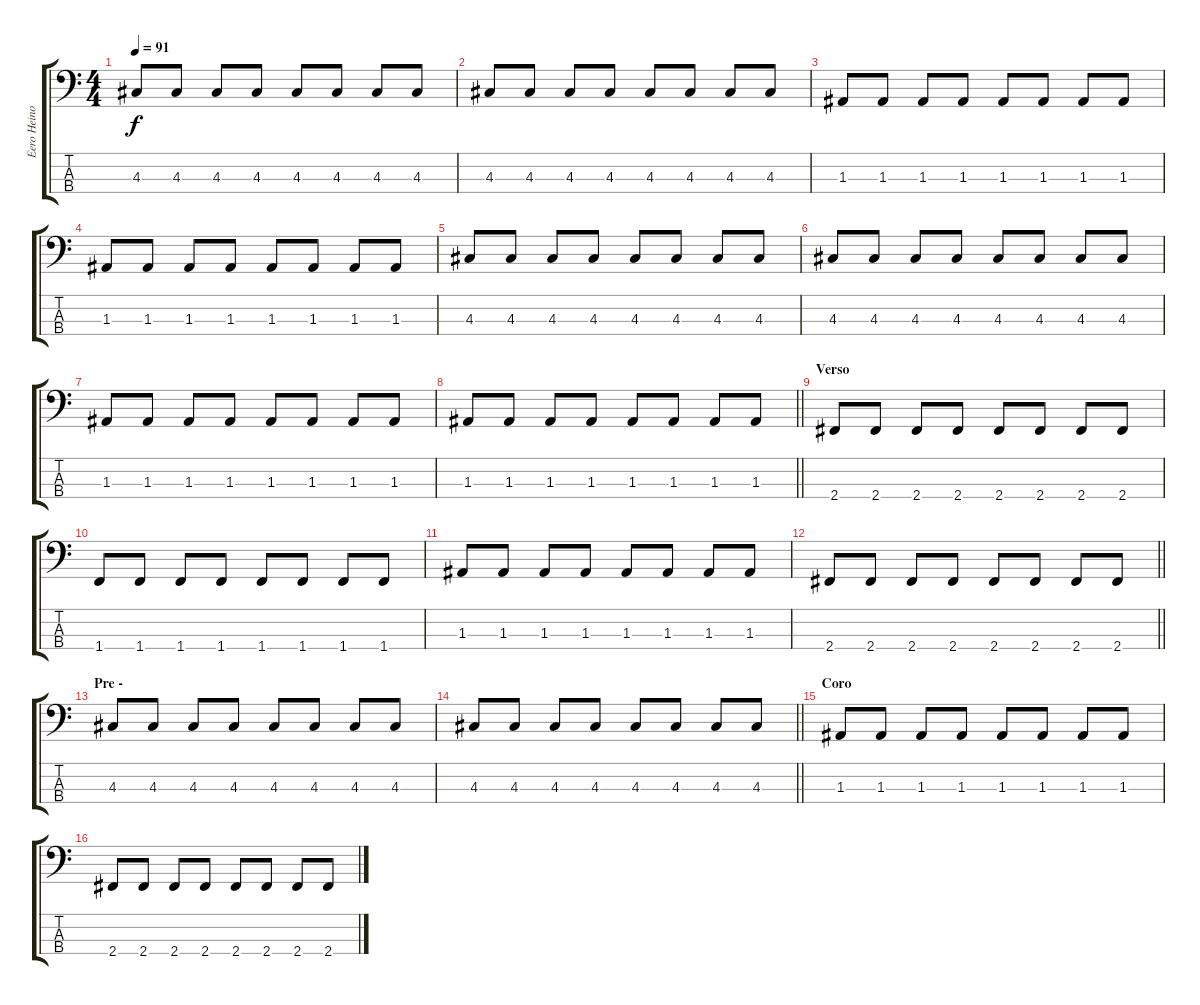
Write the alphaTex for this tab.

\track ("Eero Heinonen" "Eero Heino") {instrument electricbasspick}
\staff {score tabs}
\tuning (G2 D2 A1 E1) {hide}
\ts (4 4)
\tempo 91
\clef f4
\ks c
4.3.8{dy f} 4.3.8 4.3.8 4.3.8 4.3.8 4.3.8 4.3.8 4.3.8 |
4.3.8 4.3.8 4.3.8 4.3.8 4.3.8 4.3.8 4.3.8 4.3.8 |
1.3.8 1.3.8 1.3.8 1.3.8 1.3.8 1.3.8 1.3.8 1.3.8 |
1.3.8 1.3.8 1.3.8 1.3.8 1.3.8 1.3.8 1.3.8 1.3.8 |
4.3.8 4.3.8 4.3.8 4.3.8 4.3.8 4.3.8 4.3.8 4.3.8 |
4.3.8 4.3.8 4.3.8 4.3.8 4.3.8 4.3.8 4.3.8 4.3.8 |
1.3.8 1.3.8 1.3.8 1.3.8 1.3.8 1.3.8 1.3.8 1.3.8 |
\barLineRight lightlight
1.3.8 1.3.8 1.3.8 1.3.8 1.3.8 1.3.8 1.3.8 1.3.8 |
\section ("" "Verso")
2.4.8 2.4.8 2.4.8 2.4.8 2.4.8 2.4.8 2.4.8 2.4.8 |
1.4.8 1.4.8 1.4.8 1.4.8 1.4.8 1.4.8 1.4.8 1.4.8 |
1.3.8 1.3.8 1.3.8 1.3.8 1.3.8 1.3.8 1.3.8 1.3.8 |
\barLineRight lightlight
2.4.8 2.4.8 2.4.8 2.4.8 2.4.8 2.4.8 2.4.8 2.4.8 |
\section ("" "Pre -")
4.3.8 4.3.8 4.3.8 4.3.8 4.3.8 4.3.8 4.3.8 4.3.8 |
\barLineRight lightlight
4.3.8 4.3.8 4.3.8 4.3.8 4.3.8 4.3.8 4.3.8 4.3.8 |
\section ("" "Coro")
1.3.8 1.3.8 1.3.8 1.3.8 1.3.8 1.3.8 1.3.8 1.3.8 |
2.4.8 2.4.8 2.4.8 2.4.8 2.4.8 2.4.8 2.4.8 2.4.8
